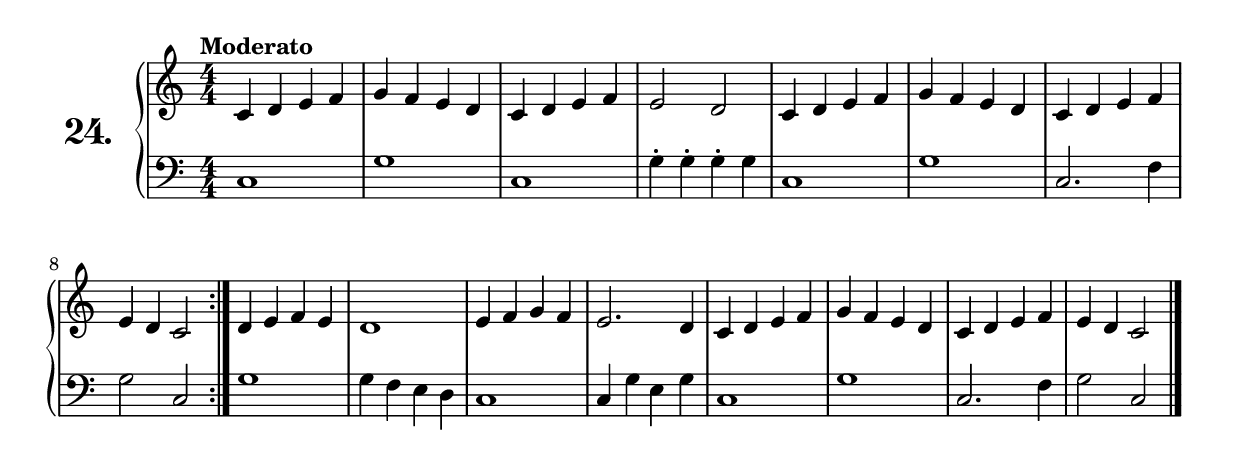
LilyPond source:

\version "2.18.0"

\score {
  \new PianoStaff  <<
    \set PianoStaff.instrumentName = \markup {
      \huge \bold \number "24." }

    \new Staff = "upper" \with {
      midiInstrument = #"acoustic grand" }

    \relative c' {
      \clef treble
      \key c \major
      \time 4/4
      \numericTimeSignature
      \tempo "Moderato"

      \repeat volta 2 {
        c4 d e f | %01
        g f e d  | %02
        c d e f  | %03
        e2 d     | %04
        c4 d e f | %05
        g f e d  | %06
        c d e f  | %07
        e d c2   | %08
      }
      d4 e f e | %09
      d1       | %10
      e4 f g f | %11
      e2. d4   | %12
      c4 d e f | %13
      g f e d  | %14
      c d e f  | %15
      e4 d c2  | %16
      \bar "|."
    }
    \new Staff = "lower" \with {
      midiInstrument = #"acoustic grand" }

    \relative c {
      \clef bass
      \key c \major
      \time 4/4
      \numericTimeSignature

      \repeat volta 2 {
        c1              | %01
        g'              | %02
        c,              | %03
        g'4-. g-. g-. g | %04
        c,1             | %05
        g'              | %06
        c,2. f4         | %07
        g2 c,           | %08
      }
      g'1             | %09
      g4 f e d        | %10
      c1              | %11
      c4 g' e g       | %12
      c,1             | %13
      g'              | %14
      c,2. f4         | %15
      g2 c,           | %16
      \bar "|."

    }
  >>
  \layout { }
  \midi { }
  \header {
    composer = "Ferdinand Beyer; Op. 101; Nº.15"
    piece = ""
    %opus = "824"
  }
}

